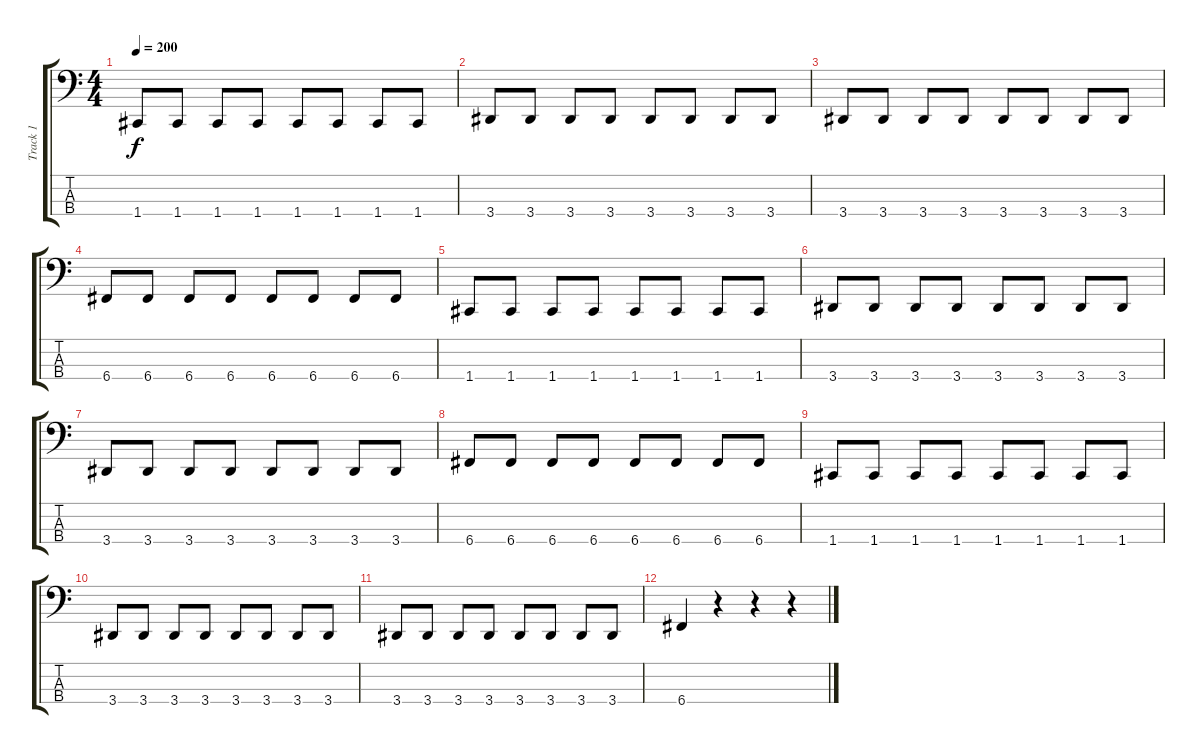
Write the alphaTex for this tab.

\track ("Track 1" "Track 1") {instrument electricbasspick}
\staff {score tabs}
\tuning (Eb2 Bb1 F1 C1) {hide}
\ts (4 4)
\tempo 200
\clef f4
\ks c
1.4.8{dy f} 1.4.8 1.4.8 1.4.8 1.4.8 1.4.8 1.4.8 1.4.8 |
3.4.8 3.4.8 3.4.8 3.4.8 3.4.8 3.4.8 3.4.8 3.4.8 |
3.4.8 3.4.8 3.4.8 3.4.8 3.4.8 3.4.8 3.4.8 3.4.8 |
6.4.8 6.4.8 6.4.8 6.4.8 6.4.8 6.4.8 6.4.8 6.4.8 |
1.4.8 1.4.8 1.4.8 1.4.8 1.4.8 1.4.8 1.4.8 1.4.8 |
3.4.8 3.4.8 3.4.8 3.4.8 3.4.8 3.4.8 3.4.8 3.4.8 |
3.4.8 3.4.8 3.4.8 3.4.8 3.4.8 3.4.8 3.4.8 3.4.8 |
6.4.8 6.4.8 6.4.8 6.4.8 6.4.8 6.4.8 6.4.8 6.4.8 |
1.4.8 1.4.8 1.4.8 1.4.8 1.4.8 1.4.8 1.4.8 1.4.8 |
3.4.8 3.4.8 3.4.8 3.4.8 3.4.8 3.4.8 3.4.8 3.4.8 |
3.4.8 3.4.8 3.4.8 3.4.8 3.4.8 3.4.8 3.4.8 3.4.8 |
6.4.4 r.4 r.4 r.4
